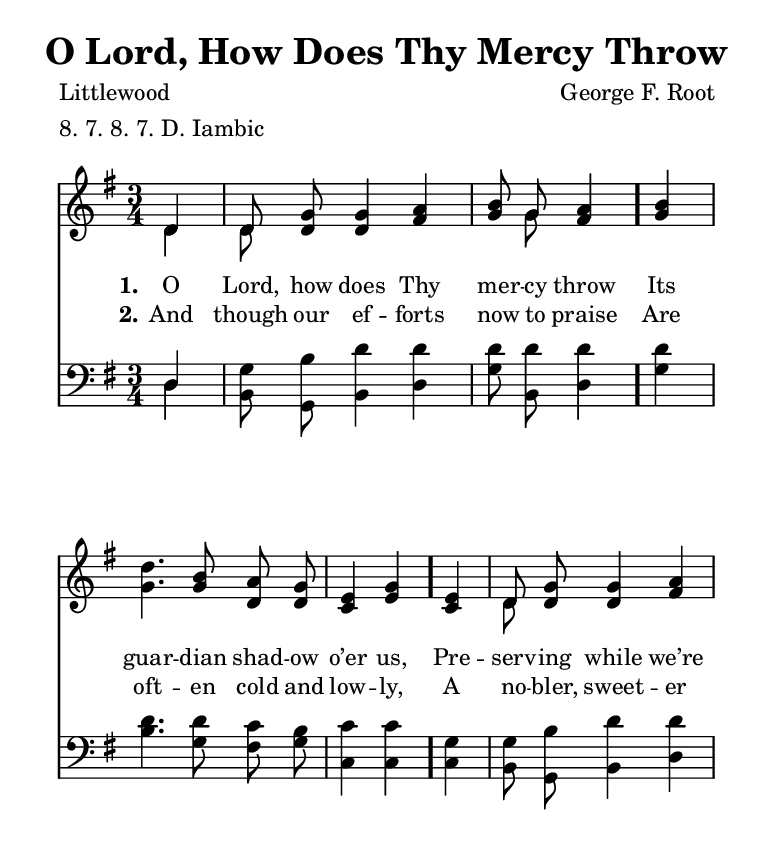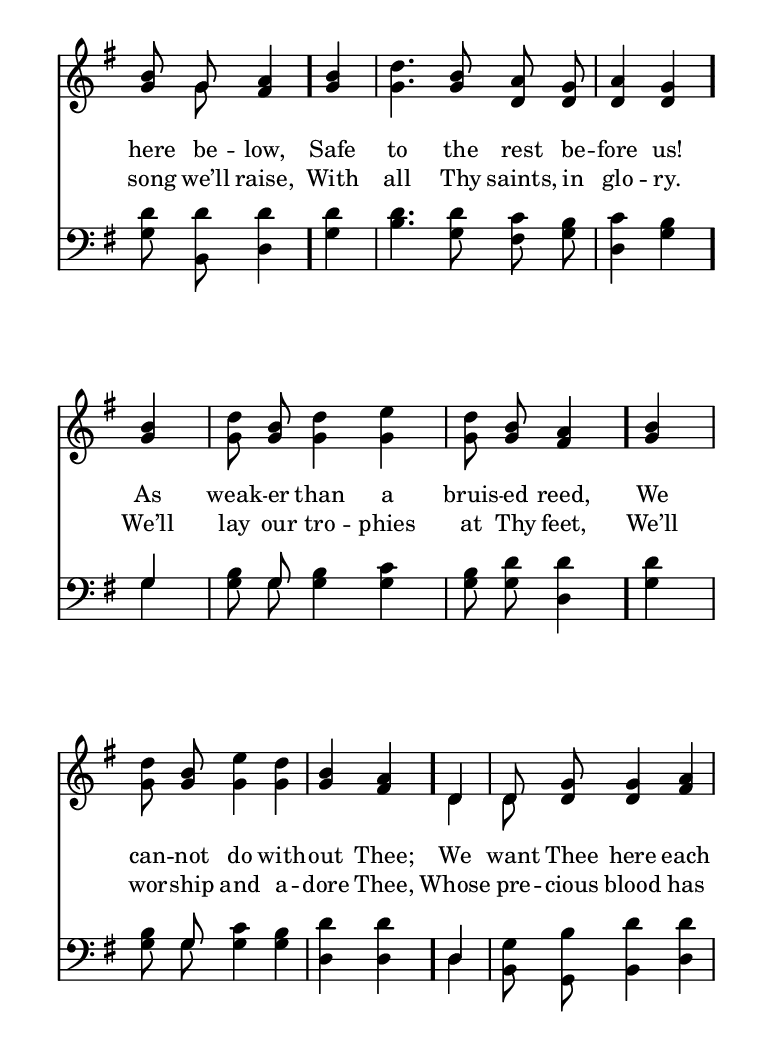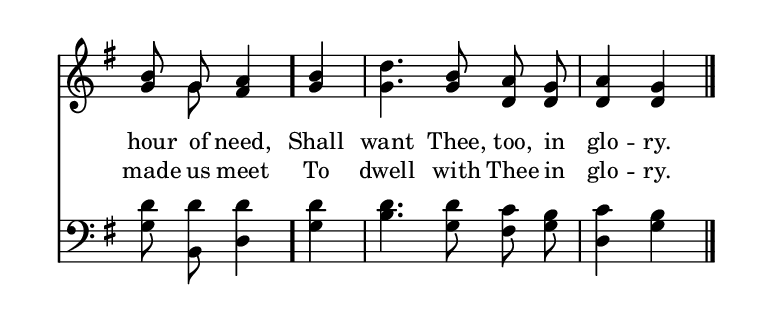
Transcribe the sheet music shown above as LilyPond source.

\include "common/global.ily"
\paper {
  \include "common/paper.ily"
  ragged-bottom = ##t
  systems-per-page = #(cond (is-eogsized 2) (#t #f))
  system-system-spacing.padding = 11
}

\header{
  hymnnumber = "251"
  title = "O Lord, How Does Thy Mercy Throw"
  tunename = "Shining Shore"
  meter = "8. 7. 8. 7. D. Iambic"
  poet = "Littlewood"
  composer = "George F. Root"
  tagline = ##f
}

% for fermata in MIDI
ta = { \tempo 4=80 }
tb = { \tempo 4=40 }

patternAA = { c4 | c8 c8 c4 c4 | c8 c8 c4 }
patternAB = { c4 | c8 c8 c4 c4 | c4 c4 }

patternBA = { c4 | c4. c8 c8 c8 | c4 c4 }

global = {
  \include "common/overrides.ily"
  \override Staff.TimeSignature.style = #'numbered
  \time 3/4
  \override Score.MetronomeMark.transparent = ##t % hide all fermata changes too
  \ta
  \key g \major
  \partial 4
  \autoBeamOff
}

notesSoprano = {
\global
\relative c' {

  \changePitch \patternAA { d | d g g a | b g a }
  \changePitch \patternBA { b | d b a g | e g }
  \changePitch \patternAA { e | d g g a | b g a }
  \changePitch \patternBA { b | d b a g | a g }

  \changePitch \patternAA { b | d b d e | d b a }
  \changePitch \patternAB { b | d b e d | b a }
  \changePitch \patternAA { d, | d g g a | b g a }
  \changePitch \patternBA { b | d b a g | a g }

  \bar "|."

}
}

notesAlto = {
\global
\relative e' {

  \changePitch \patternAA { d | d d d fis | g g fis }
  \changePitch \patternBA { g | g g d d | c e }
  \changePitch \patternAA { c | d d d fis | g g fis }
  \changePitch \patternBA { g | g g d d | d d }

  \changePitch \patternAA { g | g g g g | g g fis }
  \changePitch \patternAB { g | g g g g | g fis }
  \changePitch \patternAA { d | d d d fis | g g fis }
  \changePitch \patternBA { g | g g d d | d d }

}
}

notesTenor = {
\global
\relative a, {

  \changePitch \patternAA { d | g b d d | d d d }
  \changePitch \patternBA { d | d d c b | c c }
  \changePitch \patternAA { g | g b d d | d d d }
  \changePitch \patternBA { d | d d c b | c b }

  \changePitch \patternAA { g | b g b c | b d d }
  \changePitch \patternAB { d | b g c b | d d }
  \changePitch \patternAA { d, | g b d d | d d d }
  \changePitch \patternBA { d | d d c b | c b }

}
}

notesBass = {
\global
\relative f {

  \changePitch \patternAA { d | b g b d | g b, d }
  \changePitch \patternBA { g | b g fis g | c, c }
  \changePitch \patternAA { c | b g b d | g b, d }
  \changePitch \patternBA { g | b g fis g | d g }

  \changePitch \patternAA { g | g g g g | g g d }
  \changePitch \patternAB { g | g g g g | d d }
  \changePitch \patternAA { d | b g b d | g b, d }
  \changePitch \patternBA { g | b g fis g | d g }

}
}

wordsA = \lyricmode {
\set stanza = "1."

O Lord, how does Thy mer -- cy throw \bar "."
Its guar -- dian shad -- ow o’er us, \bar "." \eogbreak
Pre -- serv -- ing while we’re here be -- low, \bar "."
Safe to the rest be -- fore us! \bar "." \eogbreak
As weak -- er than a bruis -- ed reed, \bar "."
We can -- not do with -- out Thee; \bar "." \eogbreak
We want Thee here each hour of need, \bar "."
Shall want Thee, too, in glo -- ry. \bar "." \eogbreak

}

wordsB = \lyricmode {
\set stanza = "2."

And though our ef -- forts now to praise
Are oft -- en cold and low -- ly,
A no -- bler, sweet -- er song we’ll raise,
With all Thy saints, in glo -- ry.
We’ll lay our tro -- phies at Thy feet,
We’ll wor -- ship and a -- dore Thee,
Whose pre -- cious blood has made us meet
To dwell with Thee in glo -- ry.

}

\score {
  \context ChoirStaff <<
    \context Staff = upper <<
      \set Staff.autoBeaming = ##f
      \set ChoirStaff.systemStartDelimiter = #'SystemStartBar
      \set ChoirStaff.printPartCombineTexts = ##f
      \partcombine #'(2 . 9) \notesSoprano \notesAlto
      \context NullVoice = sopranos { \voiceOne << \notesSoprano >> }
      \context NullVoice = altos { \voiceTwo << \notesAlto >> }
      \context Lyrics = one   \lyricsto sopranos \wordsA
      \context Lyrics = two   \lyricsto sopranos \wordsB
    >>
    \context Staff = men <<
      \set Staff.autoBeaming = ##f
      \clef bass
      \set ChoirStaff.printPartCombineTexts = ##f
      \partcombine #'(2 . 9) \notesTenor \notesBass
      \context NullVoice = tenors { \voiceOne << \notesTenor >> }
      \context NullVoice = basses { \voiceTwo << \notesBass >> }
    >>
  >>
  \layout {
    \include "common/layout.ily"
  }
  \midi{
    \include "common/midi.ily"
  }
}

\version "2.19.49"  % necessary for upgrading to future LilyPond versions.

% vi:set et ts=2 sw=2 ai nocindent syntax=lilypond:
